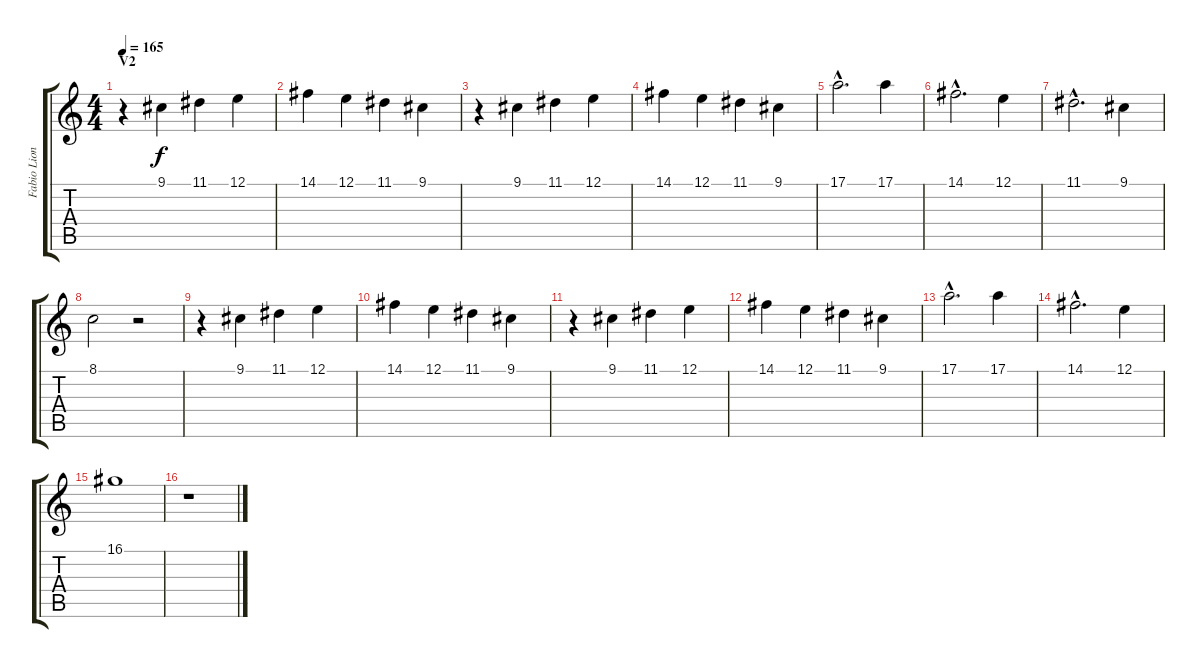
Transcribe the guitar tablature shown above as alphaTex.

\track ("Fabio Lione (Vocals)" "Fabio Lion") {instrument lead6voice}
\staff {score tabs}
\tuning (E4 B3 G3 D3 A2 E2) {hide}
\ts (4 4)
\section ("" "V2")
\tempo 165
\clef g2
\ks c
r.4{dy f} 9.1.4 11.1.4 12.1.4 |
14.1.4 12.1.4 11.1.4 9.1.4 |
r.4 9.1.4 11.1.4 12.1.4 |
14.1.4 12.1.4 11.1.4 9.1.4 |
17.1{hac}.2{d} 17.1.4 |
14.1{hac}.2{d} 12.1.4 |
11.1{hac}.2{d} 9.1.4 |
8.1.2 r.2 |
r.4 9.1.4 11.1.4 12.1.4 |
14.1.4 12.1.4 11.1.4 9.1.4 |
r.4 9.1.4 11.1.4 12.1.4 |
14.1.4 12.1.4 11.1.4 9.1.4 |
17.1{hac}.2{d} 17.1.4 |
14.1{hac}.2{d} 12.1.4 |
16.1.1 |
r.1
